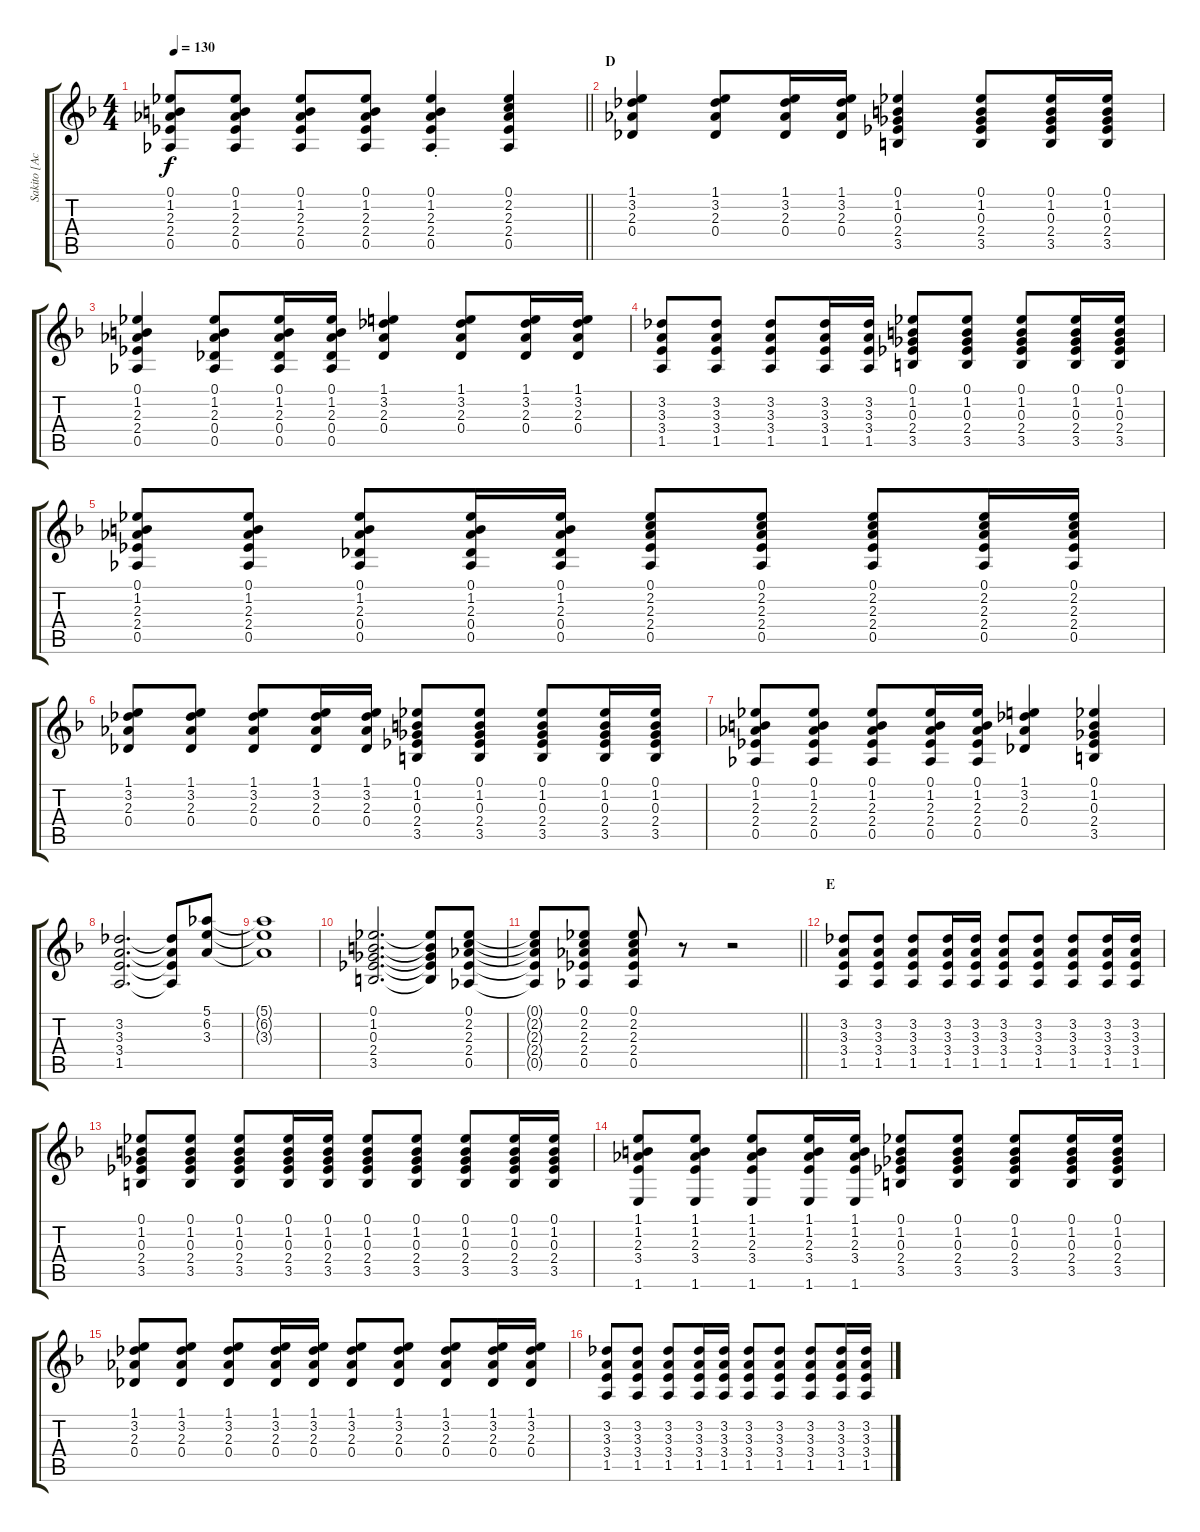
\track ("Sakito [Acoustic]" "Sakito [Ac") {instrument acousticguitarsteel}
\staff {score tabs}
\tuning (Eb4 Bb3 Gb3 Db3 Ab2 Eb2) {hide}
\ts (4 4)
\tempo 130
\clef g2
\barLineRight lightlight
\ks f
(0.1{t} 1.2{t} 2.3{t} 2.4{t} 0.5{t}).8{dy f} (0.1 1.2 2.3 2.4 0.5).8 (0.1 1.2 2.3 2.4 0.5).8 (0.1 1.2 2.3 2.4 0.5).8 (0.1{st} 1.2{st} 2.3{st} 2.4{st} 0.5{st}).4 (0.1 2.2 2.3 2.4 0.5).4 |
\section ("" "D")
(1.1 3.2 2.3 0.4).4 (1.1 3.2 2.3 0.4).8 (1.1 3.2 2.3 0.4).16 (1.1 3.2 2.3 0.4).16 (0.1 1.2 0.3 2.4 3.5).4 (0.1 1.2 0.3 2.4 3.5).8 (0.1 1.2 0.3 2.4 3.5).16 (0.1 1.2 0.3 2.4 3.5).16 |
(0.1 1.2 2.3 2.4 0.5).4 (0.1 1.2 2.3 0.4 0.5).8 (0.1 1.2 2.3 0.4 0.5).16 (0.1 1.2 2.3 0.4 0.5).16 (1.1 3.2 2.3 0.4).4 (1.1 3.2 2.3 0.4).8 (1.1 3.2 2.3 0.4).16 (1.1 3.2 2.3 0.4).16 |
(3.2 3.3 3.4 1.5).8 (3.2 3.3 3.4 1.5).8 (3.2 3.3 3.4 1.5).8 (3.2 3.3 3.4 1.5).16 (3.2 3.3 3.4 1.5).16 (0.1 1.2 0.3 2.4 3.5).8 (0.1 1.2 0.3 2.4 3.5).8 (0.1 1.2 0.3 2.4 3.5).8 (0.1 1.2 0.3 2.4 3.5).16 (0.1 1.2 0.3 2.4 3.5).16 |
(0.1 1.2 2.3 2.4 0.5).8 (0.1 1.2 2.3 2.4 0.5).8 (0.1 1.2 2.3 0.4 0.5).8 (0.1 1.2 2.3 0.4 0.5).16 (0.1 1.2 2.3 0.4 0.5).16 (0.1 2.2 2.3 2.4 0.5).8 (0.1 2.2 2.3 2.4 0.5).8 (0.1 2.2 2.3 2.4 0.5).8 (0.1 2.2 2.3 2.4 0.5).16 (0.1 2.2 2.3 2.4 0.5).16 |
(1.1 3.2 2.3 0.4).8 (1.1 3.2 2.3 0.4).8 (1.1 3.2 2.3 0.4).8 (1.1 3.2 2.3 0.4).16 (1.1 3.2 2.3 0.4).16 (0.1 1.2 0.3 2.4 3.5).8 (0.1 1.2 0.3 2.4 3.5).8 (0.1 1.2 0.3 2.4 3.5).8 (0.1 1.2 0.3 2.4 3.5).16 (0.1 1.2 0.3 2.4 3.5).16 |
(0.1 1.2 2.3 2.4 0.5).8 (0.1 1.2 2.3 2.4 0.5).8 (0.1 1.2 2.3 2.4 0.5).8 (0.1 1.2 2.3 2.4 0.5).16 (0.1 1.2 2.3 2.4 0.5).16 (1.1 3.2 2.3 0.4).4 (0.1 1.2 0.3 2.4 3.5).4 |
(3.2 3.3 3.4 1.5).2{d} (3.2{t} 3.3{t} 3.4{t} 1.5{t}).8 (5.1 6.2 3.3).8 |
(5.1{t} 6.2{t} 3.3{t}).1 |
(0.1 1.2 0.3 2.4 3.5).2{d} (0.1{t} 1.2{t} 0.3{t} 2.4{t} 3.5{t}).8 (0.1 2.2 2.3 2.4 0.5).8 |
\barLineRight lightlight
(0.1{t} 2.2{t} 2.3{t} 2.4{t} 0.5{t}).8 (0.1 2.2 2.3 2.4 0.5).8 (0.1 2.2 2.3 2.4 0.5).8 r.8 r.2 |
\section ("" "E")
(3.2 3.3 3.4 1.5).8 (3.2 3.3 3.4 1.5).8 (3.2 3.3 3.4 1.5).8 (3.2 3.3 3.4 1.5).16 (3.2 3.3 3.4 1.5).16 (3.2 3.3 3.4 1.5).8 (3.2 3.3 3.4 1.5).8 (3.2 3.3 3.4 1.5).8 (3.2 3.3 3.4 1.5).16 (3.2 3.3 3.4 1.5).16 |
(0.1 1.2 0.3 2.4 3.5).8 (0.1 1.2 0.3 2.4 3.5).8 (0.1 1.2 0.3 2.4 3.5).8 (0.1 1.2 0.3 2.4 3.5).16 (0.1 1.2 0.3 2.4 3.5).16 (0.1 1.2 0.3 2.4 3.5).8 (0.1 1.2 0.3 2.4 3.5).8 (0.1 1.2 0.3 2.4 3.5).8 (0.1 1.2 0.3 2.4 3.5).16 (0.1 1.2 0.3 2.4 3.5).16 |
(1.1 1.2 2.3 3.4 1.6).8 (1.1 1.2 2.3 3.4 1.6).8 (1.1 1.2 2.3 3.4 1.6).8 (1.1 1.2 2.3 3.4 1.6).16 (1.1 1.2 2.3 3.4 1.6).16 (0.1 1.2 0.3 2.4 3.5).8 (0.1 1.2 0.3 2.4 3.5).8 (0.1 1.2 0.3 2.4 3.5).8 (0.1 1.2 0.3 2.4 3.5).16 (0.1 1.2 0.3 2.4 3.5).16 |
(1.1 3.2 2.3 0.4).8 (1.1 3.2 2.3 0.4).8 (1.1 3.2 2.3 0.4).8 (1.1 3.2 2.3 0.4).16 (1.1 3.2 2.3 0.4).16 (1.1 3.2 2.3 0.4).8 (1.1 3.2 2.3 0.4).8 (1.1 3.2 2.3 0.4).8 (1.1 3.2 2.3 0.4).16 (1.1 3.2 2.3 0.4).16 |
(3.2 3.3 3.4 1.5).8 (3.2 3.3 3.4 1.5).8 (3.2 3.3 3.4 1.5).8 (3.2 3.3 3.4 1.5).16 (3.2 3.3 3.4 1.5).16 (3.2 3.3 3.4 1.5).8 (3.2 3.3 3.4 1.5).8 (3.2 3.3 3.4 1.5).8 (3.2 3.3 3.4 1.5).16 (3.2 3.3 3.4 1.5).16
